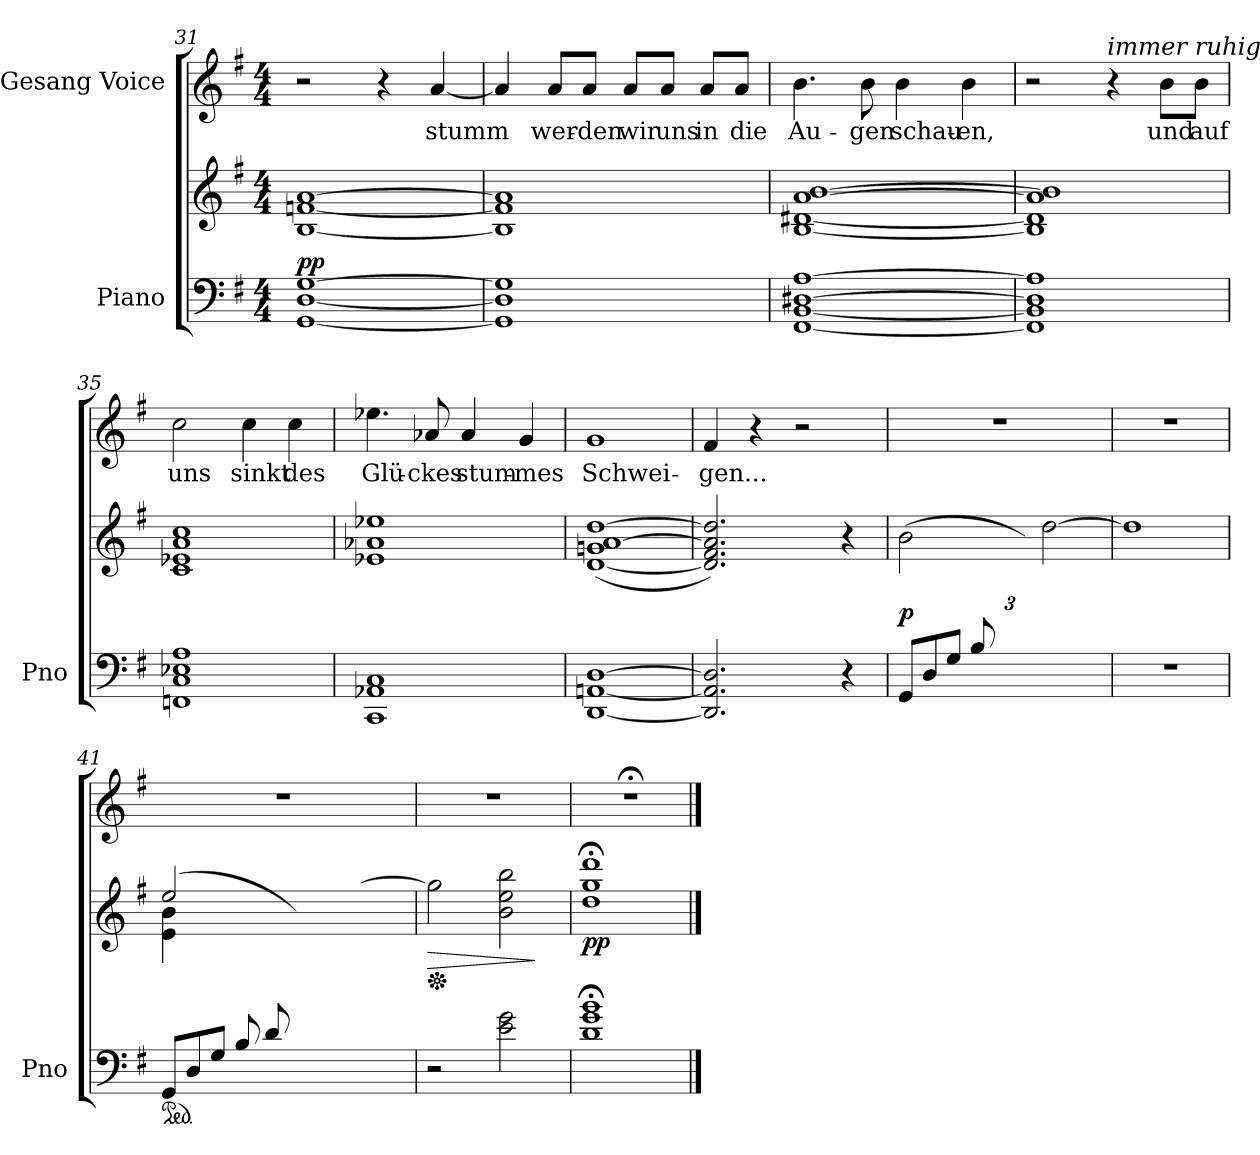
**kern	**kern	**dynam	**kern	**text
*part2	*part2	*part2	*part1	*part1
*staff3	*staff2	*staff2/3	*staff1	*staff1
*I"Piano	*	*	*I"Gesang Voice	*
*I'Pno	*	*	*	*
*clefF4	*clefG2	*	*clefG2	*
*k[f#]	*k[f#]	*	*k[f#]	*
*M4/4	*M4/4	*	*M4/4	*
=31	=31	=31	=31	=31
!	!	!LO:DY:a=2	!	!
[1GG [<1D [1G	[1B [1fn [1a	pp	2r	.
.	.	.	4r	.
.	.	.	[4a/	stumm
=32	=32	=32	=32	=32
1GG] 1D] 1G]	1B] 1f] 1a]	.	4a/]	.
.	.	.	8a/L	wer-
.	.	.	8a/J	-den
.	.	.	8a/L	wir
.	.	.	8a/J	uns
.	.	.	8a/L	in
.	.	.	8a/J	die
=33	=33	=33	=33	=33
[1FF# [1BB [1D#X [1A	[1B [1d#X [1a [1b	.	4.b\	Au-
.	.	.	8b\	-gen
.	.	.	4b\	schau-
.	.	.	4b\	-en,
=34	=34	=34	=34	=34
1FF#] 1BB] 1D#] 1A]	1B] 1d#] 1a] 1b]	.	2r	.
!	!	!	!LO:TX:i:t=immer ruhig	!
.	.	.	4r	.
.	.	.	8b\L	und
.	.	.	8b\J	auf
=35	=35	=35	=35	=35
1FFn 1C 1E-X 1A	1c 1e-X 1a 1cc	.	2cc\	uns
.	.	.	4cc\	sinkt
.	.	.	4cc\	des
=36	=36	=36	=36	=36
1CC 1AA-X 1C	1e-X 1a-X 1ee-X	.	4.ee-X\	Glü-
.	.	.	8a-X/	-ckes
.	.	.	4a-/	stum-
.	.	.	4g/	-mes
=37	=37	=37	=37	=37
[1DD [1AAn [1D	(<[1d 1gn [1a [1dd	.	1g	Schwei-
=38	=38	=38	=38	=38
2.DD/] 2.AA/] 2.D/]	2.d/] 2.f#/ 2.a/] 2.dd/])	.	4f#/	-gen...
.	.	.	4r	.
.	.	.	2r	.
4r	4r	.	.	.
=39	=39	=39	=39	=39
*Xtuplet	*	*	*	*
*	*^	*	*	*
!	!	!	!LO:DY:b	!	!
(<12GG/L	(2b\	3ryy	p	1r	.
12D/	.	.	.	.	.
12G/J	.	.	.	.	.
12B/L	.	.	.	.	.
6ryy	.	12d\	.	.	.
.	.	12g\J)	.	.	.
2ryy	[2dd\	2ryy	.	.	.
*	*v	*v	*	*	*
=40	=40	=40	=40	=40
1r	1dd])	.	1r	.
=41	=41	=41	=41	=41
*ped	*	*	*	*
*	*^	*	*	*
*	*	*^	*	*	*
(<12GG/L	(2ee/	4e\ 4b\	12%5ryy	.	1r	.
12D/	.	.	.	.	.	.
12G/J	.	.	.	.	.	.
12B/L	.	2.ryy	.	.	.	.
12d/	.	.	.	.	.	.
12%7ryy	.	.	12g\J)	.	.	.
.	2ryy	.	[2gg\	.	.	.
*	*v	*v	*v	*	*	*
=42	=42	=42	=42	=42
*	*Xped	*	*	*
*	*^	*	*	*
*	*	*^	*	*	*
!	!	!	!	!LO:HP:b	!	!
*	*v	*v	*v	*	*	*
2r	2gg\]	>	1r	.
2e\ 2g\	2b\ 2ee\ 2bb\)	.	.	.
.	.	]	.	.
=43	=43	=43	=43	=43
!	!	!LO:DY:b	!	!
1d;< 1g;< 1b;<	1dd;< 1gg;< 1ddd;<	pp	1r;<	.
==	==	==	==	==
*-	*-	*-	*-	*-
